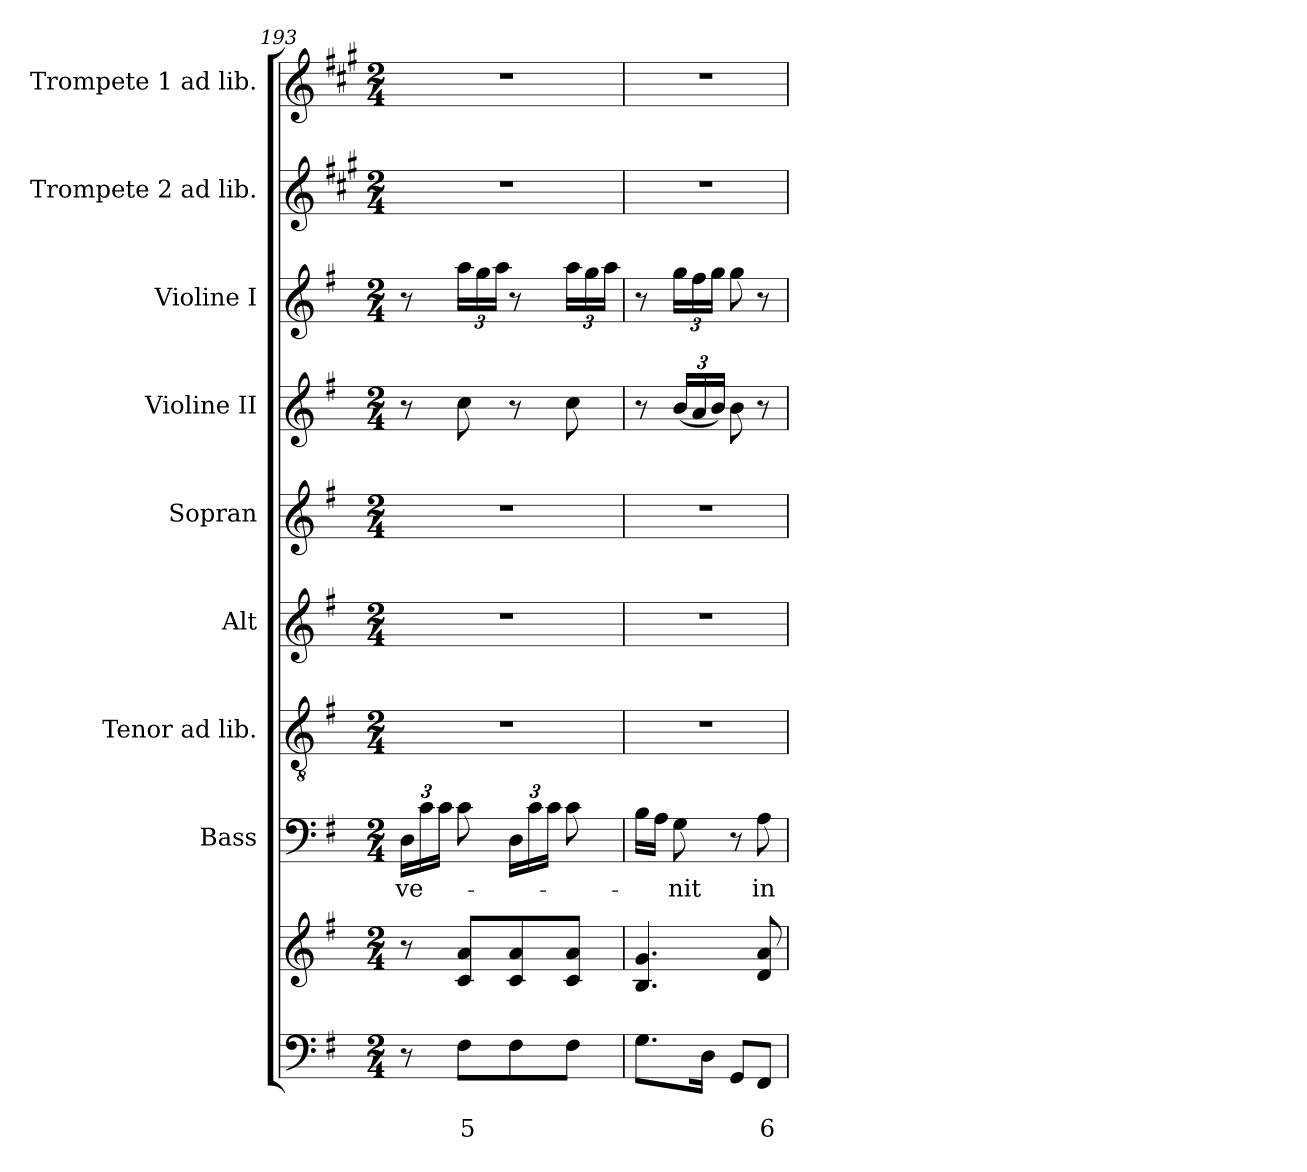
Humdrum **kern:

**kern	**text	**text	**kern	**kern	**text	**kern	**kern	**kern	**kern	**kern	**kern	**kern
*part9	*part9	*part9	*part9	*part8	*part8	*part7	*part6	*part5	*part4	*part3	*part2	*part1
*staff10	*staff10	*staff10	*staff9	*staff8	*staff8	*staff7	*staff6	*staff5	*staff4	*staff3	*staff2	*staff1
*	*	*	*	*I"Bass	*	*I"Tenor ad lib.	*I"Alt	*I"Sopran	*I"Violine II	*I"Violine I	*I"Trompete 2 ad lib.	*I"Trompete 1 ad lib.
*	*	*	*	*I'B.	*	*I'T.	*I'A.	*I'S.	*I'Vl. II	*I'Vl. I	*I'Trp. 2	*I'Trp. 1
*clefF4	*	*	*clefG2	*clefF4	*	*clefGv2	*clefG2	*clefG2	*clefG2	*clefG2	*clefG2	*clefG2
*	*	*	*	*	*	*	*	*	*	*	*ITrd1c2	*ITrd1c2
*k[f#]	*	*	*k[f#]	*k[f#]	*	*k[f#]	*k[f#]	*k[f#]	*k[f#]	*k[f#]	*k[f#]	*k[f#]
*G:	*	*	*G:	*G:	*	*G:	*G:	*G:	*G:	*G:	*G:	*G:
*M2/4	*	*	*M2/4	*M2/4	*	*M2/4	*M2/4	*M2/4	*M2/4	*M2/4	*M2/4	*M2/4
=193	=193	=193	=193	=193	=193	=193	=193	=193	=193	=193	=193	=193
!	!	!	!	!	!LO:LY:b	!	!	!	!	!	!	!
8r	.	.	8r	24D\LL	ve-	2r	2r	2r	8r	8r	2r	2r
.	.	.	.	24c\	.	.	.	.	.	.	.	.
.	.	.	.	24c\JJ	.	.	.	.	.	.	.	.
!	!	!LO:LY:b	!	!	!	!	!	!	!	!	!	!
8F#\L	.	5	8c/ 8a/L	8c\	.	.	.	.	8cc\	24aa\LL	.	.
.	.	.	.	.	.	.	.	.	.	24gg\	.	.
.	.	.	.	.	.	.	.	.	.	24aa\JJ	.	.
!	!	!LO:LY:b	!	!	!	!	!	!	!	!	!	!
8F#\	.	_	8c/ 8a/	24D\LL	.	.	.	.	8r	8r	.	.
.	.	.	.	24c\	.	.	.	.	.	.	.	.
.	.	.	.	24c\JJ	.	.	.	.	.	.	.	.
8F#\J	.	.	8c/ 8a/J	8c\	.	.	.	.	8cc\	24aa\LL	.	.
.	.	.	.	.	.	.	.	.	.	24gg\	.	.
.	.	.	.	.	.	.	.	.	.	24aa\JJ	.	.
=194	=194	=194	=194	=194	=194	=194	=194	=194	=194	=194	=194	=194
8.G\L	.	.	4.B/ 4.g/	16B\LL	.	2r	2r	2r	8r	8r	2r	2r
.	.	.	.	16A\JJ	.	.	.	.	.	.	.	.
!	!	!	!	!	!LO:LY:b	!	!	!	!	!	!	!
.	.	.	.	8G\	-nit	.	.	.	(<24b/LL	24gg\LL	.	.
.	.	.	.	.	.	.	.	.	24a/	24ff#\	.	.
16D\Jk	.	.	.	.	.	.	.	.	.	.	.	.
.	.	.	.	.	.	.	.	.	24b/JJ)	24gg\JJ	.	.
8GG/L	.	.	.	8r	.	.	.	.	8b\	8gg\	.	.
!	!	!LO:LY:b	!	!	!LO:LY:b	!	!	!	!	!	!	!
8FF#/J	.	6	8d/ 8a/	8A\	in	.	.	.	8r	8r	.	.
=	=	=	=	=	=	=	=	=	=	=	=	=
*-	*-	*-	*-	*-	*-	*-	*-	*-	*-	*-	*-	*-
